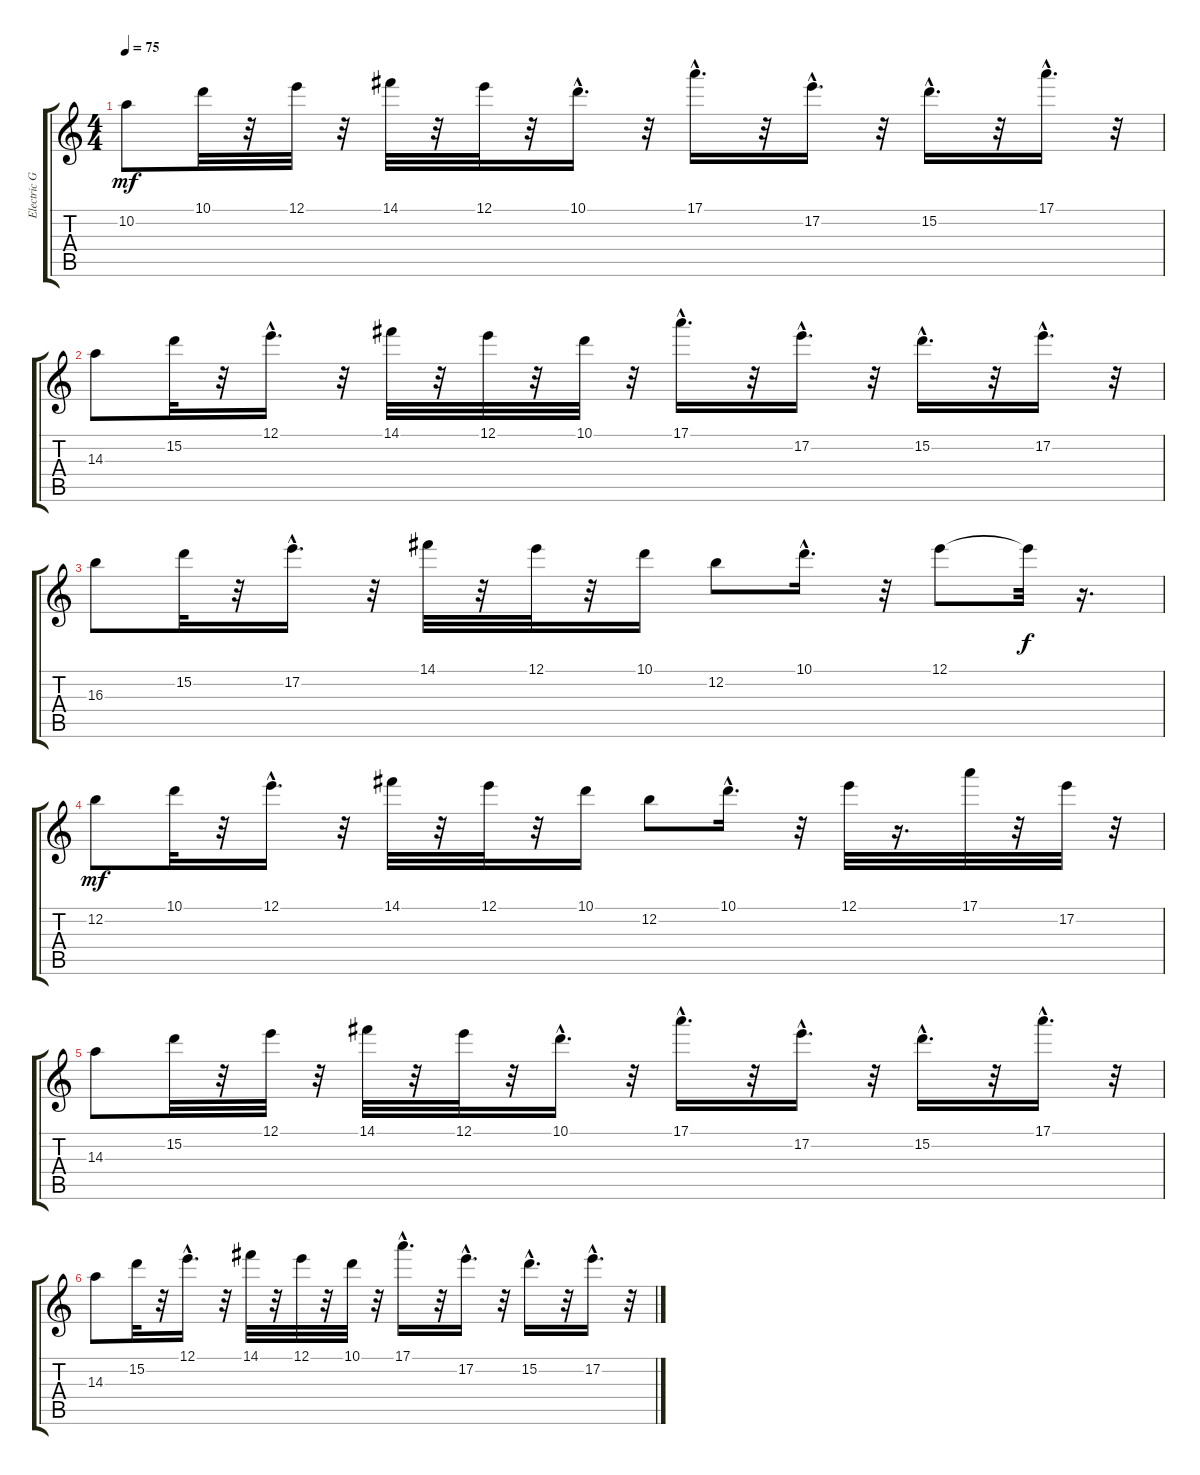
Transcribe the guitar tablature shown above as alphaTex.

\track ("Electric Guitar 3" "Electric G") {instrument overdrivenguitar}
\staff {score tabs}
\tuning (E4 B3 G3 D3 A2 E2) {hide}
\ts (4 4)
\tempo 75
\clef g2
\ks c
10.2.8{dy mf volume 8} 10.1.32{volume 8} r.32 12.1.32{volume 8} r.32 14.1.32 r.32 12.1.32{volume 8} r.32 10.1{hac}.16{d} r.32 17.1{hac}.16{d volume 8} r.32 17.2{hac}.16{d volume 7} r.32 15.2{hac}.16{d volume 7} r.32 17.1{hac}.16{d volume 7} r.32 |
14.3.8{volume 7} 15.2.32{volume 7} r.32 12.1{hac}.16{d volume 7} r.32 14.1.32{volume 7} r.32 12.1.32{volume 6} r.32 10.1.32 r.32 17.1{hac}.16{d volume 6} r.32 17.2{hac}.16{d volume 6} r.32 15.2{hac}.16{d volume 6} r.32 17.2{hac}.16{d volume 6} r.32 |
16.3.8{volume 6} 15.2.32{volume 6} r.32 17.2{hac}.16{d} r.32 14.1.32{volume 6} r.32 12.1.32{volume 5} r.32 10.1.16 12.2.8{volume 5} 10.1{hac}.16{d volume 5} r.32 12.1.8{volume 5} 12.1{t}.32{dy f} r.16{d} |
12.2.8{dy mf volume 5} 10.1.32{volume 4} r.32 12.1{hac}.16{d} r.32 14.1.32{volume 4} r.32 12.1.32{volume 4} r.32 10.1.16{volume 4} 12.2.8 10.1{hac}.16{d volume 4} r.32 12.1.32{volume 4} r.16{d} 17.1.32{volume 4} r.32 17.2.32 r.32 |
14.3.8{volume 4} 15.2.32{volume 3} r.32 12.1.32{volume 3} r.32 14.1.32 r.32 12.1.32{volume 3} r.32 10.1{hac}.16{d} r.32 17.1{hac}.16{d volume 3} r.32 17.2{hac}.16{d volume 3} r.32 15.2{hac}.16{d volume 3} r.32 17.1{hac}.16{d volume 2} r.32 |
14.3.8{volume 2} 15.2.32{volume 2} r.32 12.1{hac}.16{d volume 2} r.32 14.1.32{volume 2} r.32 12.1.32{volume 2} r.32 10.1.32 r.32 17.1{hac}.16{d volume 2} r.32 17.2{hac}.16{d volume 2} r.32 15.2{hac}.16{d volume 2} r.32 17.2{hac}.16{d volume 1} r.32
